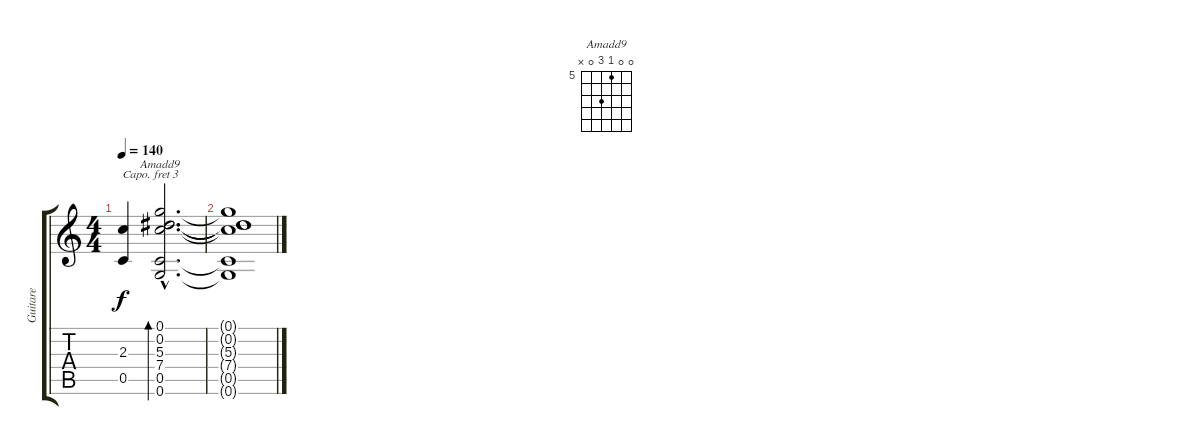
\track ("Guitare" "Guitare") {instrument acousticguitarnylon}
\staff {score tabs}
\capo 3
\tuning (E4 B3 G3 D3 A2 E2) {hide}
\chord ("Amadd9" 0 0 5 7 0 x) {firstfret 5}
\ts (4 4)
\tempo 140
\clef g2
\ks c
(2.3{t} 0.5{t}).4{dy f} (0.1{hac} 0.2{hac} 5.3{hac} 7.4{hac} 0.5{hac} 0.6{hac}).2{d bd 480 ch "Amadd9"} |
(0.1{t} 0.2{t} 5.3{t} 7.4{t} 0.5{t} 0.6{t}).1
